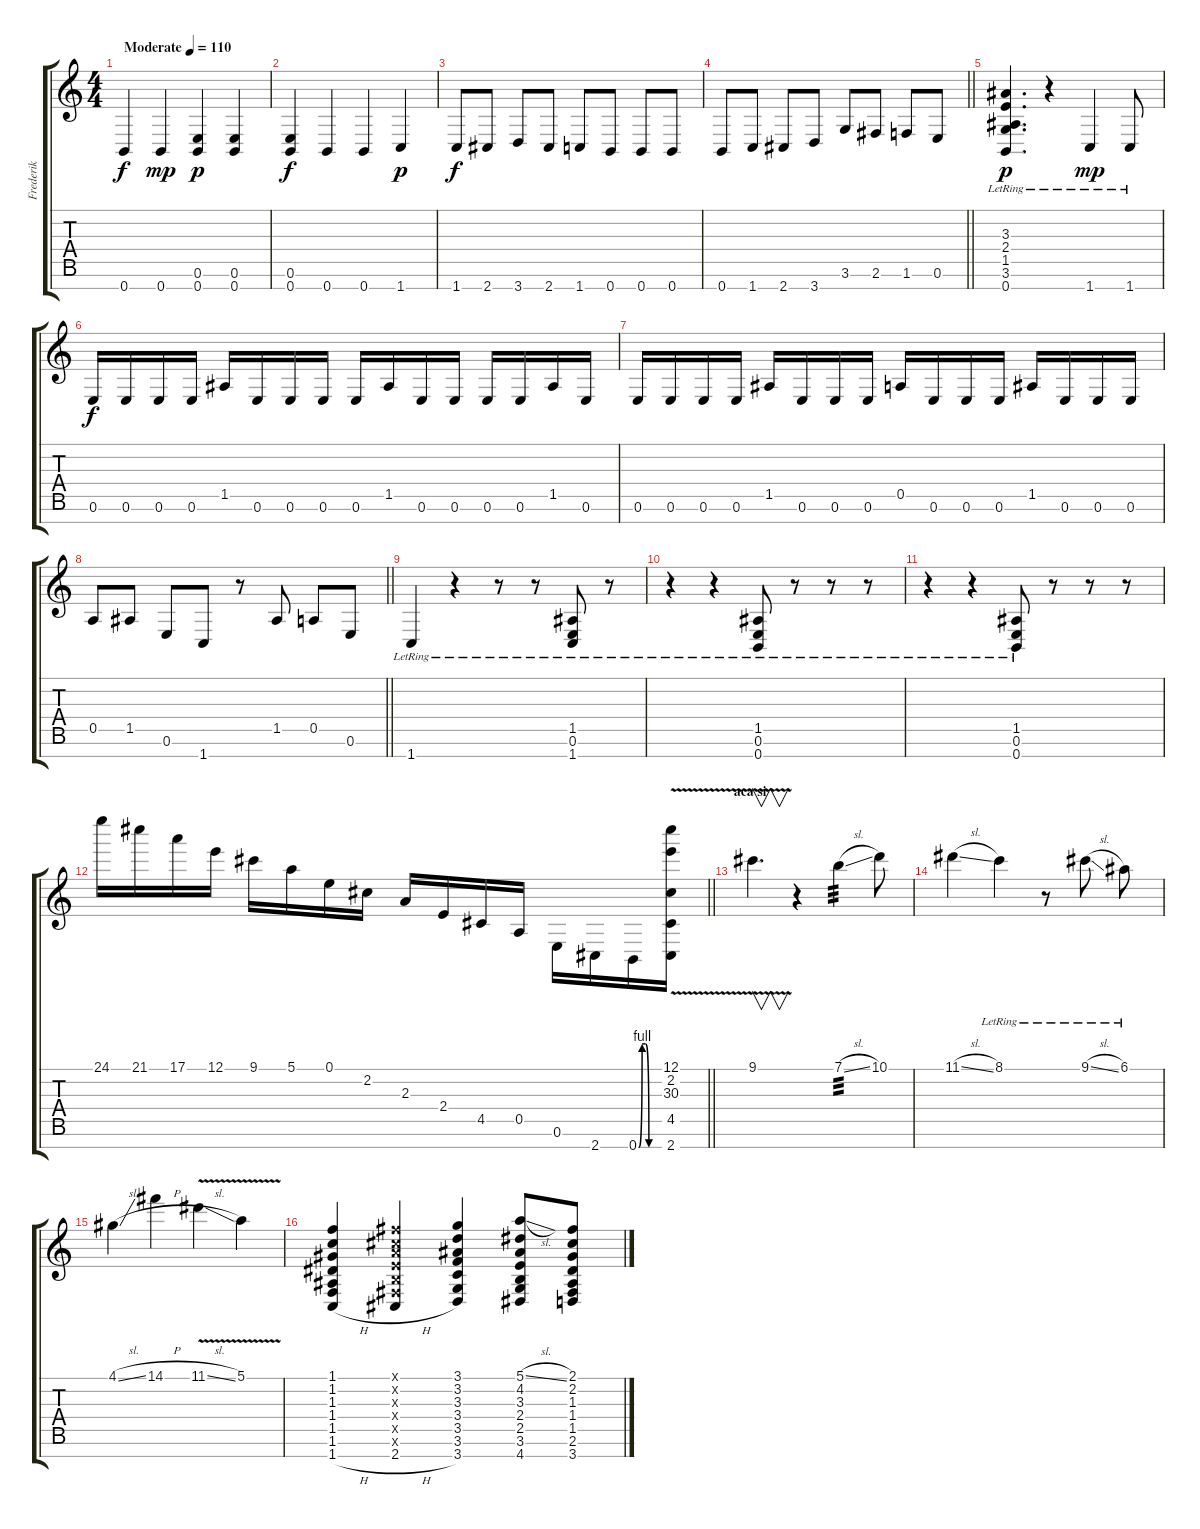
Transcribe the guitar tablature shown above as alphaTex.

\track ("Frederik  Katsuragui" "Frederik  ") {instrument acousticguitarsteel}
\staff {score tabs}
\tuning (E4 B3 G3 D3 A2 E2 B1) {hide}
\ts (4 4)
\tempo (110 "Moderate")
\clef g2
\ks c
0.7.4{dy f instrument acousticguitarsteel} 0.7.4{dy mp} (0.6 0.7).4{dy p} (0.6 0.7).4 |
(0.6 0.7).4{dy f} 0.7.4 0.7.4 1.7.4{dy p} |
1.7.8{dy f} 2.7.8 3.7.8 2.7.8 1.7.8 0.7.8 0.7.8 0.7.8 |
\barLineRight lightlight
0.7.8 1.7.8 2.7.8 3.7.8 3.6.8 2.6.8 1.6.8 0.6.8 |
(3.3 2.4 1.5 3.6{lr} 0.7).4{d dy p} r.4 1.7{lr}.4{dy mp} 1.7{lr}.8 |
0.6.16{dy f} 0.6.16 0.6.16 0.6.16 1.5.16 0.6.16 0.6.16 0.6.16 0.6.16 1.5.16 0.6.16 0.6.16 0.6.16 0.6.16 1.5.16 0.6.16 |
0.6.16 0.6.16 0.6.16 0.6.16 1.5.16 0.6.16 0.6.16 0.6.16 0.5.16 0.6.16 0.6.16 0.6.16 1.5.16 0.6.16 0.6.16 0.6.16 |
\barLineRight lightlight
0.5.8 1.5.8 0.6.8 1.7.8 r.8 1.5.8 0.5.8 0.6.8 |
1.7{lr}.4 r.4 r.8 r.8 (1.5 0.6 1.7{lr}).8 r.8 |
r.4 r.4 (1.5{lr} 0.6 0.7).8 r.8 r.8 r.8 |
r.4 r.4 (1.5{lr} 0.6 0.7).8 r.8 r.8 r.8 |
\barLineRight lightlight
24.1.16 21.1.16 17.1.16 12.1.16 9.1.16 5.1.16 0.1.16 2.2.16 2.3.16 2.4.16 4.5.16 0.5.16 0.6.16 2.7.16 0.7{be (custom 0 0 10 4 20 4 30 0 60 0)}.16 (12.1 2.2 30.3{v} 4.5 2.7).16 |
\section ("" "aca si")
9.1{v}.4{v d} r.4 7.1{sl}.4{tp 3} 10.1.8 |
11.1{sl}.4 8.1{lr}.4 r.8 9.1{sl lr}.8 6.1{lr}.8 |
4.1{sl}.4 14.1{h}.4 11.1{v sl}.4 5.1{v}.4 |
(1.1 1.2 1.3 1.4 1.5 1.6 1.7{h}).4 (2.1{x} 2.2{x} 2.3{x} 2.4{x} 2.5{x} 2.6{x} 2.7{h}).4 (3.1 3.2 3.3 3.4 3.5 3.6 3.7).4 (5.1{sl} 4.2 3.3 2.4 2.5 3.6 4.7).8 (2.1 2.2 1.3 1.4 1.5 2.6 3.7).8
